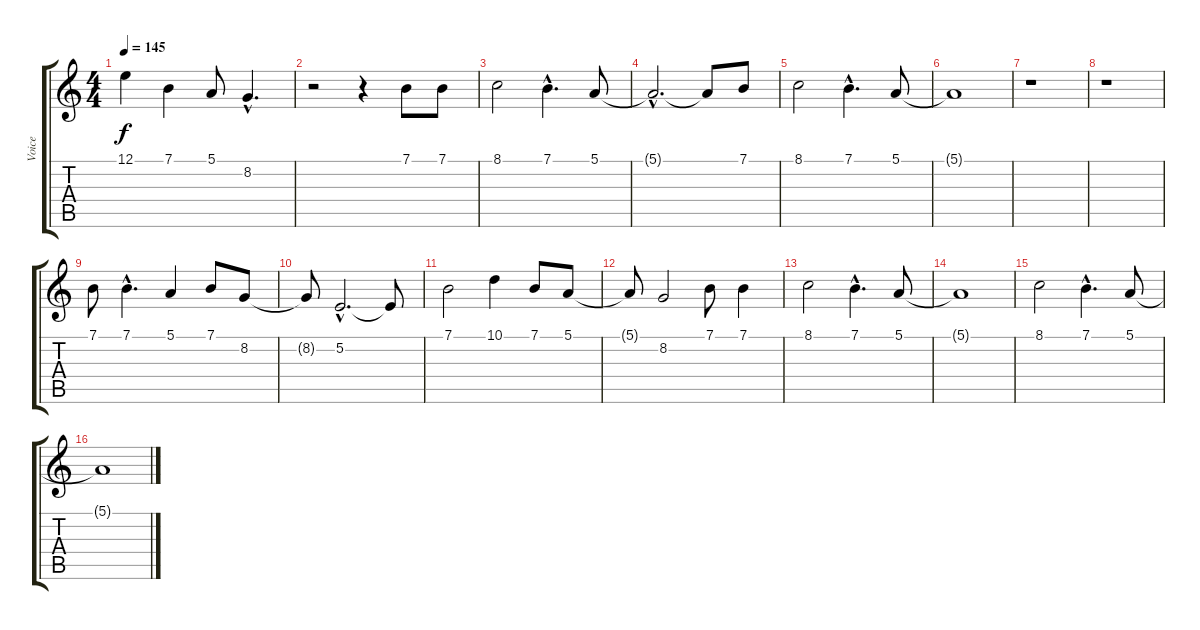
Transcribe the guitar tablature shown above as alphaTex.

\track ("Voice" "Voice") {instrument cello}
\staff {score tabs}
\tuning (E4 B3 G3 D3 A2 E2) {hide}
\ts (4 4)
\tempo 145
\clef g2
\ks c
12.1.4{dy f} 7.1.4 5.1.8 8.2{hac}.4{d} |
r.2 r.4 7.1.8 7.1.8 |
8.1.2 7.1{hac}.4{d} 5.1.8 |
5.1{hac t}.2{d} 5.1{t}.8 7.1.8 |
8.1.2 7.1{hac}.4{d} 5.1.8 |
5.1{t}.1 |
r.1 |
r.1 |
7.1.8 7.1{hac}.4{d} 5.1.4 7.1.8 8.2.8 |
8.2{t}.8 5.2{hac}.2{d} 5.2{t}.8 |
7.1.2 10.1.4 7.1.8 5.1.8 |
5.1{t}.8 8.2.2 7.1.8 7.1.4 |
8.1.2 7.1{hac}.4{d} 5.1.8 |
5.1{t}.1 |
8.1.2 7.1{hac}.4{d} 5.1.8 |
5.1{t}.1
